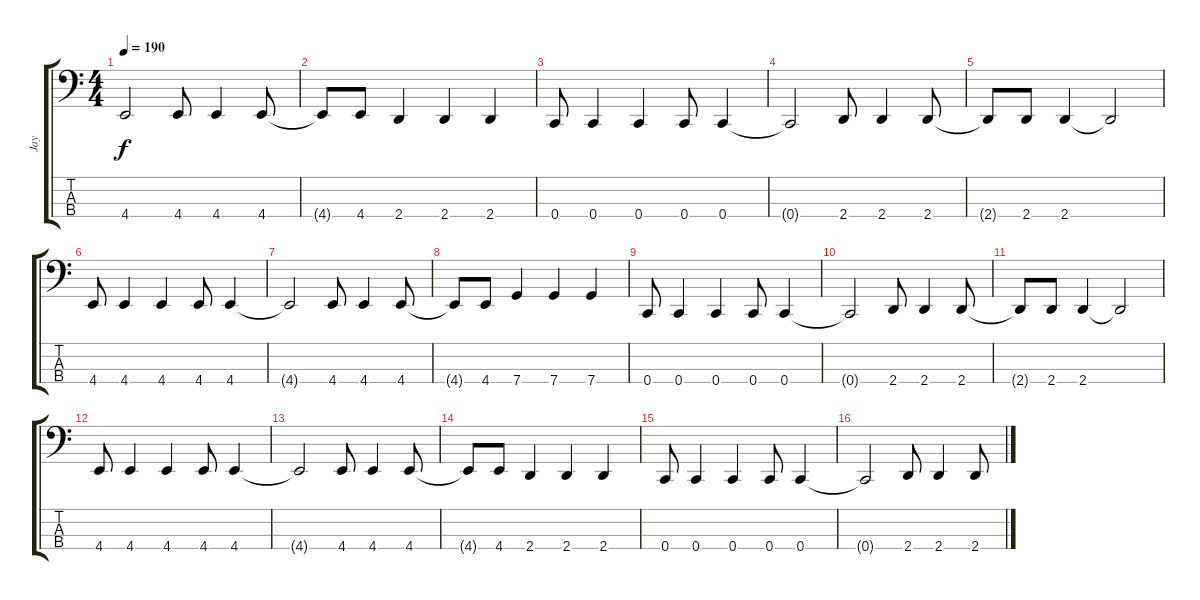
\track ("Jay" "Jay") {instrument electricbasspick}
\staff {score tabs}
\tuning (F2 C2 G1 C1) {hide}
\ts (4 4)
\tempo 190
\clef f4
\ks c
4.4{t}.2{dy f} 4.4.8 4.4.4 4.4.8 |
4.4{t}.8 4.4.8 2.4.4 2.4.4 2.4.4 |
0.4.8 0.4.4 0.4.4 0.4.8 0.4.4 |
0.4{t}.2 2.4.8 2.4.4 2.4.8 |
2.4{t}.8 2.4.8 2.4.4 2.4{t}.2 |
4.4.8 4.4.4 4.4.4 4.4.8 4.4.4 |
4.4{t}.2 4.4.8 4.4.4 4.4.8 |
4.4{t}.8 4.4.8 7.4.4 7.4.4 7.4.4 |
0.4.8 0.4.4 0.4.4 0.4.8 0.4.4 |
0.4{t}.2 2.4.8 2.4.4 2.4.8 |
2.4{t}.8 2.4.8 2.4.4 2.4{t}.2 |
4.4.8 4.4.4 4.4.4 4.4.8 4.4.4 |
4.4{t}.2 4.4.8 4.4.4 4.4.8 |
4.4{t}.8 4.4.8 2.4.4 2.4.4 2.4.4 |
0.4.8 0.4.4 0.4.4 0.4.8 0.4.4 |
0.4{t}.2 2.4.8 2.4.4 2.4.8
